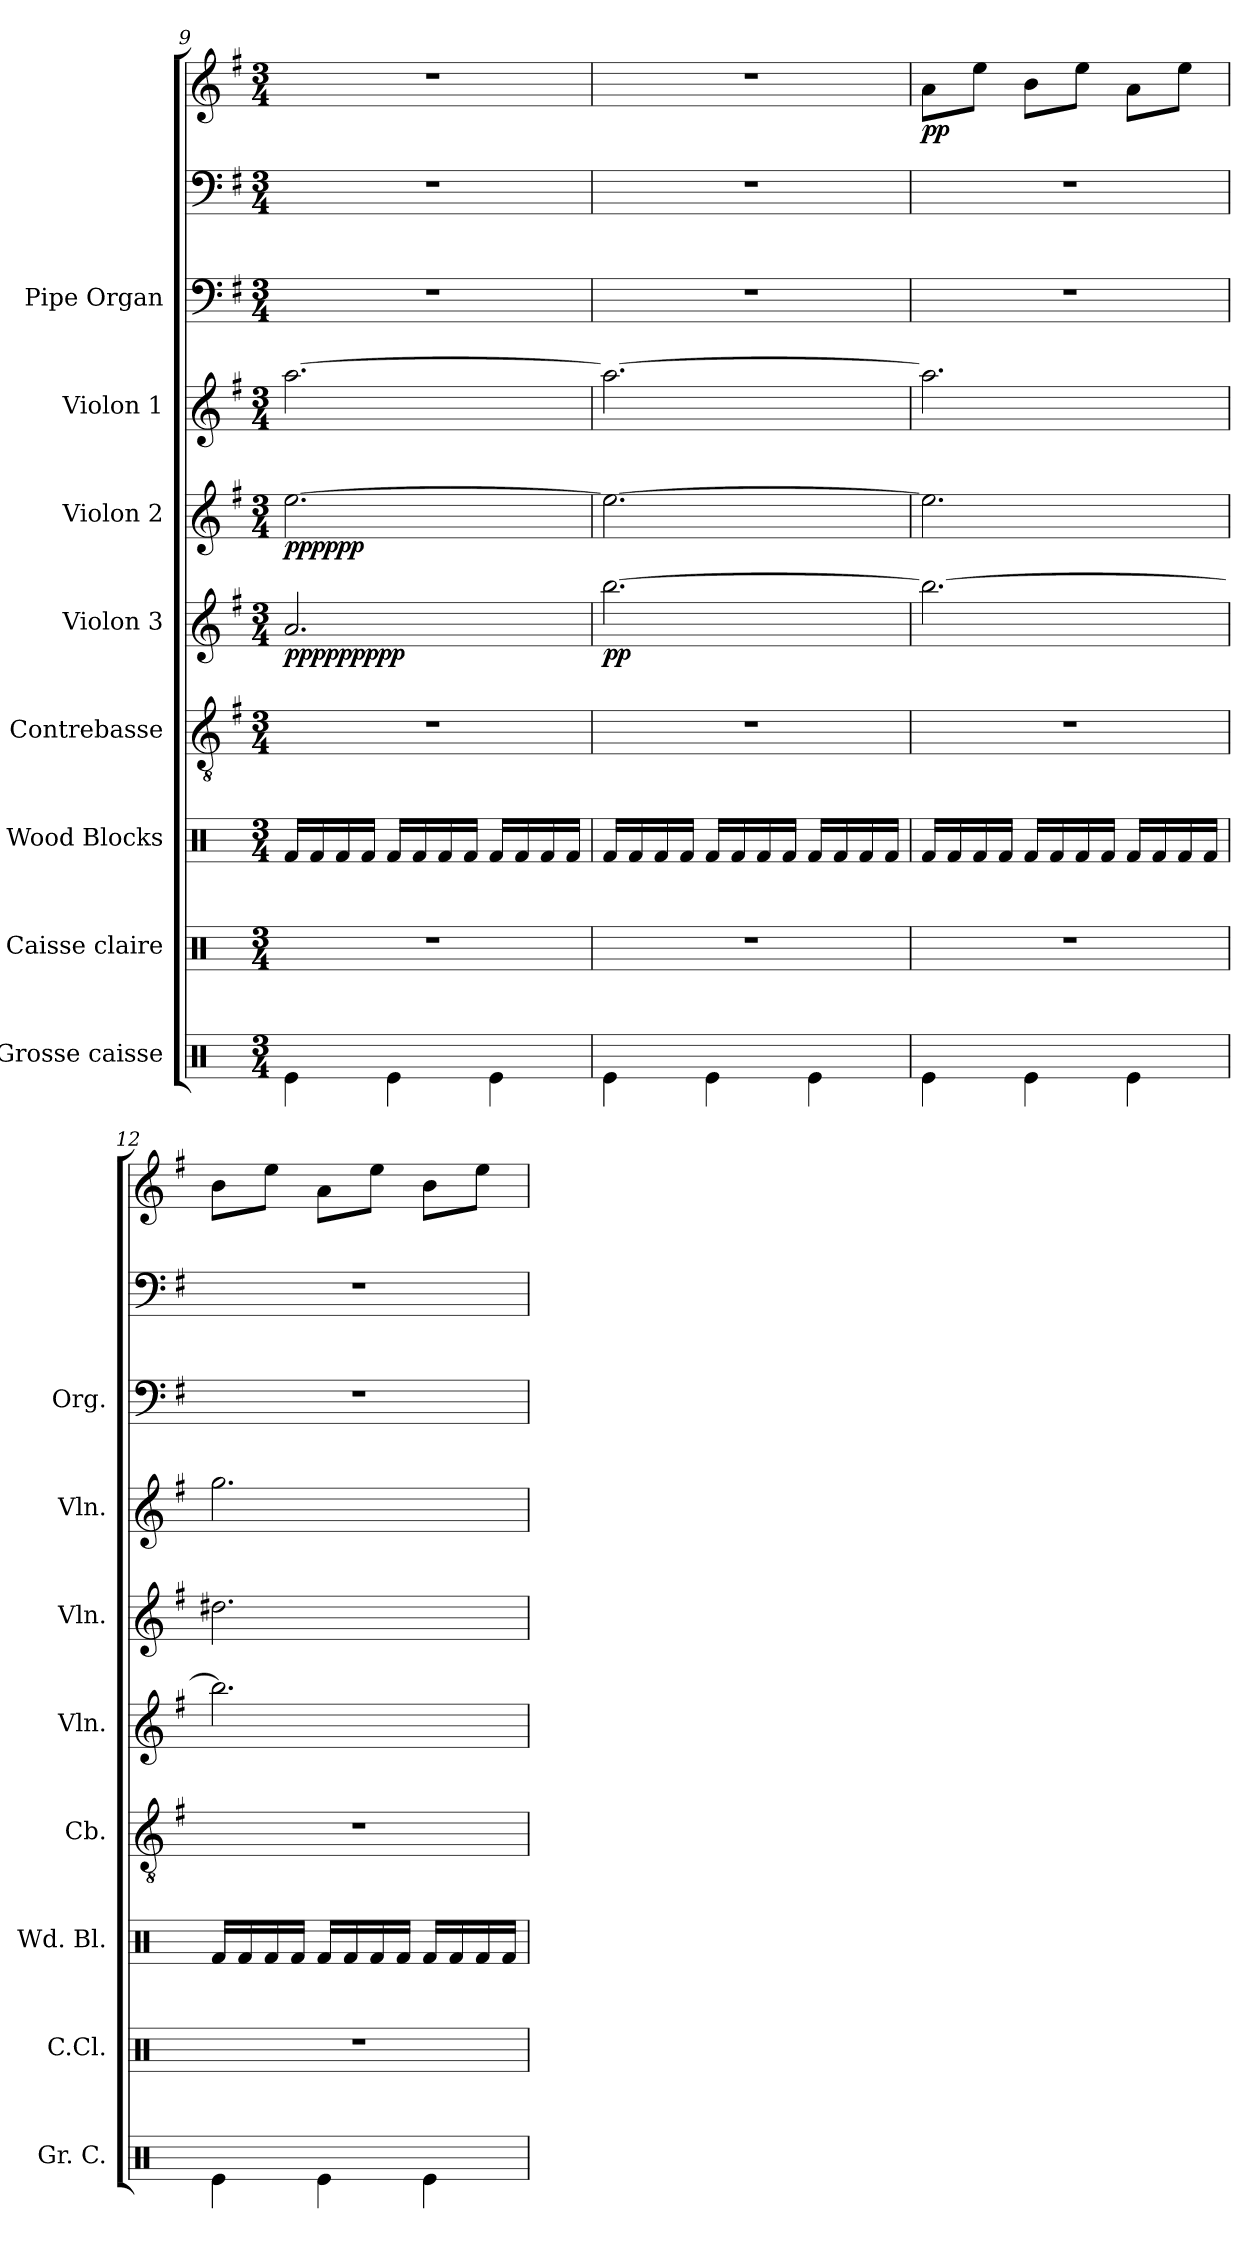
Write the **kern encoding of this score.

**kern	**kern	**kern	**kern	**kern	**dynam	**kern	**dynam	**kern	**kern	**kern	**kern	**dynam
*part8	*part7	*part6	*part5	*part4	*part4	*part3	*part3	*part2	*part1	*part1	*part1	*part1
*staff10	*staff9	*staff8	*staff7	*staff6	*staff6	*staff5	*staff5	*staff4	*staff3	*staff2	*staff1	*staff1/2/3
*I"Grosse caisse	*I"Caisse claire	*I"Wood Blocks	*I"Contrebasse	*I"Violon 3	*	*I"Violon 2	*	*I"Violon 1	*I"Pipe Organ	*	*	*
*I'Gr. C.	*I'C.Cl.	*I'Wd. Bl.	*I'Cb.	*I'Vln.	*	*I'Vln.	*	*I'Vln.	*I'Org.	*	*	*
*clefX	*clefX	*clefX	*clefGv2	*clefG2	*	*clefG2	*	*clefG2	*clefF4	*clefF4	*clefG2	*
*	*	*	*ITrd7c12	*	*	*	*	*	*	*	*	*
*k[]	*k[]	*k[]	*k[f#]	*k[f#]	*	*k[f#]	*	*k[f#]	*k[f#]	*k[f#]	*k[f#]	*
*M3/4	*M3/4	*M3/4	*M3/4	*M3/4	*	*M3/4	*	*M3/4	*M3/4	*M3/4	*M3/4	*
=9	=9	=9	=9	=9	=9	=9	=9	=9	=9	=9	=9	=9
!	!	!	!	!	!LO:DY:b	!	!	!	!	!	!	!
!	!	!	!	!	!LO:DY:n=1:b	!	!	!	!	!	!	!
!	!	!	!	!	!LO:DY:n=2:b	!	!LO:DY:b	!	!	!	!	!
!	!	!	!	!	!	!	!LO:DY:n=1:b	!	!	!	!	!
4Re\	2.r	16Rf/LL	2.r	2.a/	ppp ppp ppp	[2.ee\	ppp ppp	[2.aa\	2.r	2.r	2.r	.
.	.	16Rf/	.	.	.	.	.	.	.	.	.	.
.	.	16Rf/	.	.	.	.	.	.	.	.	.	.
.	.	16Rf/JJ	.	.	.	.	.	.	.	.	.	.
4Re\	.	16Rf/LL	.	.	.	.	.	.	.	.	.	.
.	.	16Rf/	.	.	.	.	.	.	.	.	.	.
.	.	16Rf/	.	.	.	.	.	.	.	.	.	.
.	.	16Rf/JJ	.	.	.	.	.	.	.	.	.	.
4Re\	.	16Rf/LL	.	.	.	.	.	.	.	.	.	.
.	.	16Rf/	.	.	.	.	.	.	.	.	.	.
.	.	16Rf/	.	.	.	.	.	.	.	.	.	.
.	.	16Rf/JJ	.	.	.	.	.	.	.	.	.	.
=10	=10	=10	=10	=10	=10	=10	=10	=10	=10	=10	=10	=10
!	!	!	!	!	!LO:DY:b	!	!	!	!	!	!	!
!	!	!	!	!	!LO:DY:n=1:b	!	!	!	!	!	!	!
4Re\	2.r	16Rf/LL	2.r	[2.bb\	p p	2.ee\_	.	2.aa\_	2.r	2.r	2.r	.
.	.	16Rf/	.	.	.	.	.	.	.	.	.	.
.	.	16Rf/	.	.	.	.	.	.	.	.	.	.
.	.	16Rf/JJ	.	.	.	.	.	.	.	.	.	.
4Re\	.	16Rf/LL	.	.	.	.	.	.	.	.	.	.
.	.	16Rf/	.	.	.	.	.	.	.	.	.	.
.	.	16Rf/	.	.	.	.	.	.	.	.	.	.
.	.	16Rf/JJ	.	.	.	.	.	.	.	.	.	.
4Re\	.	16Rf/LL	.	.	.	.	.	.	.	.	.	.
.	.	16Rf/	.	.	.	.	.	.	.	.	.	.
.	.	16Rf/	.	.	.	.	.	.	.	.	.	.
.	.	16Rf/JJ	.	.	.	.	.	.	.	.	.	.
!!LO:PB:g=z
=11	=11	=11	=11	=11	=11	=11	=11	=11	=11	=11	=11	=11
!	!	!	!	!	!	!	!	!	!	!	!	!LO:DY:b
4Re\	2.r	16Rf/LL	2.r	2.bb\_	.	2.ee\]	.	2.aa\]	2.r	2.r	8a\L	pp
.	.	16Rf/	.	.	.	.	.	.	.	.	.	.
.	.	16Rf/	.	.	.	.	.	.	.	.	8ee\J	.
.	.	16Rf/JJ	.	.	.	.	.	.	.	.	.	.
4Re\	.	16Rf/LL	.	.	.	.	.	.	.	.	8b\L	.
.	.	16Rf/	.	.	.	.	.	.	.	.	.	.
.	.	16Rf/	.	.	.	.	.	.	.	.	8ee\J	.
.	.	16Rf/JJ	.	.	.	.	.	.	.	.	.	.
4Re\	.	16Rf/LL	.	.	.	.	.	.	.	.	8a\L	.
.	.	16Rf/	.	.	.	.	.	.	.	.	.	.
.	.	16Rf/	.	.	.	.	.	.	.	.	8ee\J	.
.	.	16Rf/JJ	.	.	.	.	.	.	.	.	.	.
=12	=12	=12	=12	=12	=12	=12	=12	=12	=12	=12	=12	=12
4Re\	2.r	16Rf/LL	2.r	2.bb\]	.	2.dd#X\	.	2.gg\	2.r	2.r	8b\L	.
.	.	16Rf/	.	.	.	.	.	.	.	.	.	.
.	.	16Rf/	.	.	.	.	.	.	.	.	8ee\J	.
.	.	16Rf/JJ	.	.	.	.	.	.	.	.	.	.
4Re\	.	16Rf/LL	.	.	.	.	.	.	.	.	8a\L	.
.	.	16Rf/	.	.	.	.	.	.	.	.	.	.
.	.	16Rf/	.	.	.	.	.	.	.	.	8ee\J	.
.	.	16Rf/JJ	.	.	.	.	.	.	.	.	.	.
4Re\	.	16Rf/LL	.	.	.	.	.	.	.	.	8b\L	.
.	.	16Rf/	.	.	.	.	.	.	.	.	.	.
.	.	16Rf/	.	.	.	.	.	.	.	.	8ee\J	.
.	.	16Rf/JJ	.	.	.	.	.	.	.	.	.	.
=	=	=	=	=	=	=	=	=	=	=	=	=
*-	*-	*-	*-	*-	*-	*-	*-	*-	*-	*-	*-	*-
